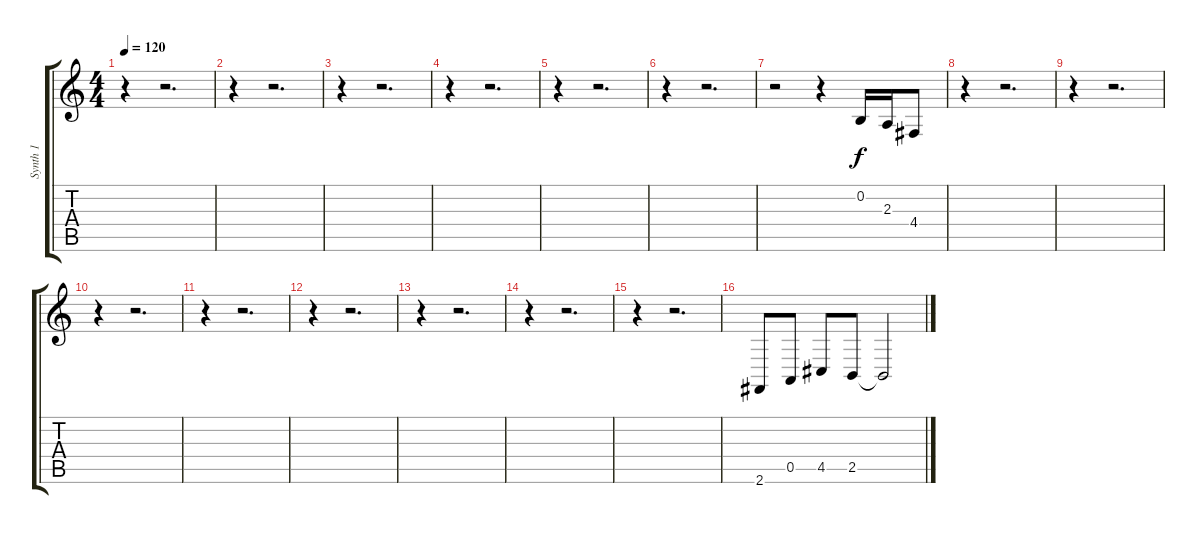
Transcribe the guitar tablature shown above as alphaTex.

\track ("Synth 1" "Synth 1") {instrument lead1square}
\staff {score tabs}
\tuning (E4 B3 G3 D3 A2 E2) {hide}
\ts (4 4)
\tempo 120
\clef g2
\ks c
r.4{dy f} r.2{d} |
r.4 r.2{d} |
r.4 r.2{d} |
r.4 r.2{d} |
r.4 r.2{d} |
r.4 r.2{d} |
r.2 r.4 0.2.16 2.3.16 4.4.8 |
r.4 r.2{d} |
r.4 r.2{d} |
r.4 r.2{d} |
r.4 r.2{d} |
r.4 r.2{d} |
r.4 r.2{d} |
r.4 r.2{d} |
r.4 r.2{d} |
2.6.8 0.5.8 4.5.8 2.5.8 2.5{t}.2
